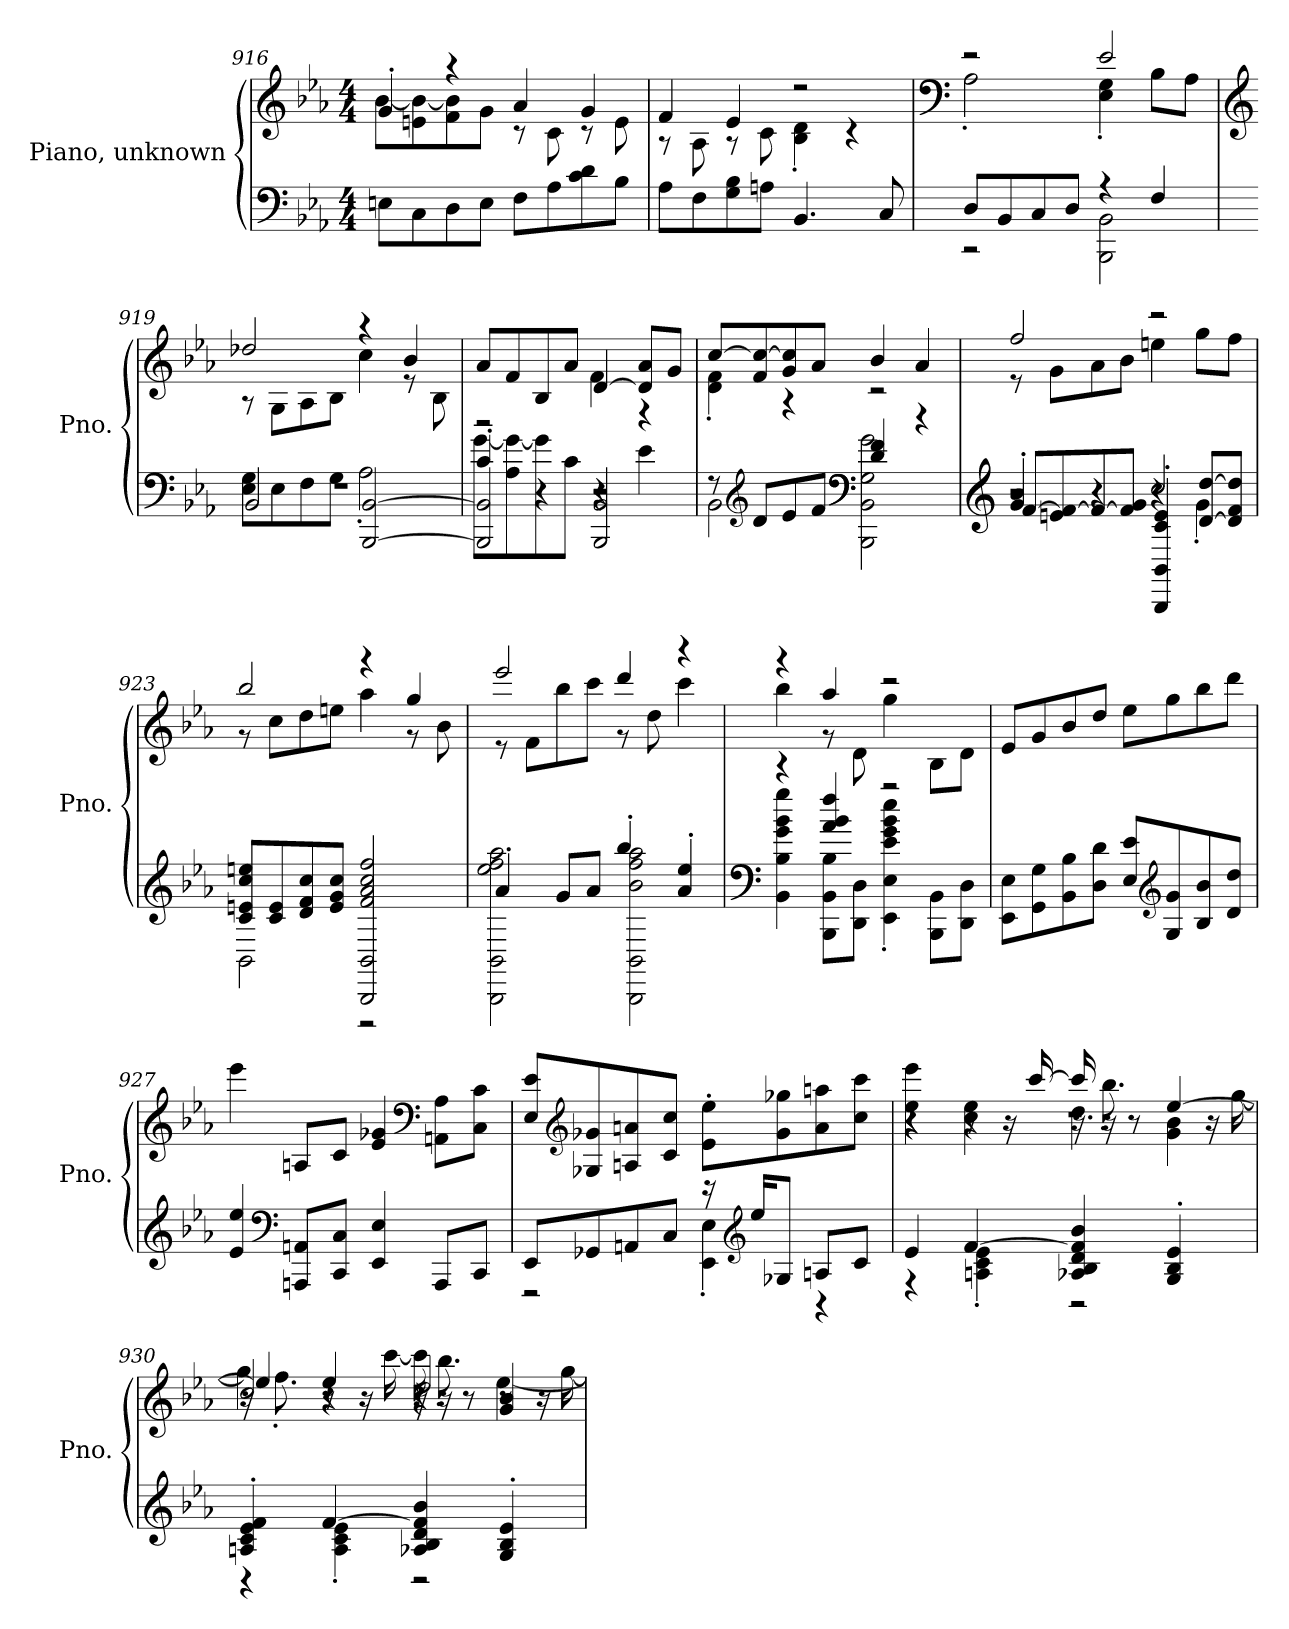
**kern	**kern
*part1	*part1
*staff2	*staff1
*I"Piano, unknown	*
*I'Pno.	*
*clefF4	*clefG2
*k[b-e-a-]	*k[b-e-a-]
*M4/4	*M4/4
=916	=916
*	*^
8En\L	4g'/	[8b-\L
8C\	.	8en\ 8b-\_
8D\	4r	8f\ 8b-\]
8E\J	.	8g\J
8F\L	4a-/	8r
8A-\	.	8c\
8c\ 8d\	4g/	8r
8B-\J	.	8e\
=917	=917	=917
8A-\L	4f/	8r
8F\	.	8A-\
8G\ 8B-\	4e-/	8r
8An\J	.	8c\
4.BB-/	2r	4B-\' 4d\'
.	.	4r
8C/	.	.
=918	=918	=918
*	*clefF4	*
*^	*	*
8D/L	2r	2r	2A-'\
8BB-/	.	.	.
8C/	.	.	.
8D/J	.	.	.
4r	2BBB-\ 2BB-\	2e-/	4E-\' 4G\'
4F/	.	.	8B-\L
.	.	.	8A-\J
*v	*v	*	*
!!LO:LB:g=z	!!
=919	=919	=919
*	*clefG2	*
*^	*	*
*	*^	*	*
1r	8E-\ 8G\L	2BB-/	2dd-X/	8r
.	8E-\	.	.	8G\L
.	8F\	.	.	8A-\
.	8G\J	.	.	8B-\J
.	2A-'\	[2BBB-/ [2BB-/	4r	4cc\
.	.	.	4b-/	8r
.	.	.	.	8B-\
=920	=920	=920	=920	=920
4c'/	[8g\L	2BBB-/] 2BB-/]	8a-/L	2r
.	8A-\ 8g\_	.	8f/	.
4r	8g\]	.	8B-/	.
.	8c\J	.	8a-/J	.
2r	4r	2BBB-/ 2BB-/	[4d/	4f\
.	4e-\	.	8d/] 8a-/L	4r
.	.	.	8g/J	.
*	*v	*v	*	*
=921	=921	=921	=921
8r	2BB-\	[8cc/L	4d\' 4f\'
*clefG2	*	*	*
8d/L	.	8f/ 8cc/_	.
8e-/	.	8g/ 8cc/]	4r
8f/J	.	8a-/J	.
*clefF4	*	*	*
4d/ 4f/	2BBB-\ 2BB-\ 2G\ 2g\	4b-/	2r
4r	.	4a-/	.
*v	*v	*	*
!!LO:LB:g=z	!!
=922	=922	=922
*clefG2	*	*
*^	*	*
*	*^	*	*
4g/' 4b-/'	2r	[8f/L	2ff/	8r
.	.	8en/ 8f/_	.	8g\L
4r	.	8f/_	.	8a-\
.	.	8f/] 8g/J	.	8b-\J
2cc/	4r	4BBB-/' 4BB-/' 4c/' 4e/'	2r	4een\
.	4g'\	[8d/ [8dd/L	.	8gg\L
.	.	8d/] 8f/ 8dd/]J	.	8ff\J
*	*v	*v	*	*
=923	=923	=923	=923
8c/ 8en/ 8cc/ 8een/L	2BB-\	2bb-/	8r
8c/ 8e/	.	.	8cc\L
8d/ 8f/ 8cc/	.	.	8dd\
8e/ 8g/ 8cc/J	.	.	8een\J
2BBB-/ 2BB-/ 2f/ 2a-/ 2cc/ 2ff/	2r	4r	4aa-\
.	.	4gg/	8r
.	.	.	8b-\
=924	=924	=924	=924
4a-'/	2BBB-\ 2BB-\ 2ee-\ 2ff\ 2aa-\	2eee-/	8r
.	.	.	8f\L
8g/L	.	.	8bb-\
8a-/J	.	.	8ccc\J
4bb-'/	2BBB-\ 2BB-\ 2b-\ 2ff\ 2aa-\	4ddd/	8r
.	.	.	8dd\
4a-/' 4ee-/'	.	4r	4ccc\
=925	=925	=925	=925
*clefF4	*	*	*
4r	4BB-\ 4B-\ 4g\ 4b-\ 4gg\	4r	4bb-\
4a-/ 4b-/ 4ff/	8BBB-\ 8BB-\ 8B-\L	4aa-/	8r
.	8DD\ 8D\J	.	8d\
2r	4EE-\' 4E-\' 4e-\' 4g\' 4b-\' 4ee-\'	2r	4gg\
.	8BBB-\ 8BB-\L	.	8B-\L
.	8DD\ 8D\J	.	8d\J
*v	*v	*	*
*	*v	*v
!!LO:LB:g=z
=926	=926
8EE-\ 8E-\L	8e-/L
8GG\ 8G\	8g/
8BB-\ 8B-\	8b-/
8D\ 8d\J	8dd/J
8E-/ 8e-/L	8ee-\L
*clefG2	*
8G/ 8g/	8gg\
8B-/ 8b-/	8bb-\
8d/ 8dd/J	8ddd\J
=927	=927
4e-/ 4ee-/	4eee-\
*clefF4	*
8AAAn/ 8AAn/L	8An/L
8CC/ 8C/J	8c/J
4EE-/ 4E-/	4e-/ 4g-X/
*	*clefF4
8AAA/L	8AAn\ 8A\L
8CC/J	8C\ 8c\J
=928	=928
*^	*
8EE-/L	2r	8E-/ 8e-/L
*	*	*clefG2
8GG-X/	.	8G-X/ 8g-X/
8AAn/	.	8An/ 8an/
8C/J	.	8c/ 8cc/J
16r	4EE-\' 4E-\'	8e-\' 8ee-\'L
*clefG2	*	*
16ee-/KL	.	.
8G-X/J	.	8g-\ 8gg-X\
8An/L	4r	8a\ 8aan\
8c/J	.	8cc\ 8ccc\J
!!LO:PB:g=z
=929	=929	=929
*	*	*^
*	*	*	*^
*	*	*	*	*^
4e-/	4r	1r	4r	4r	4ee-\ 4eee-\
[4f/	4An\' 4c\' 4e-\'	.	4cc\ 4ee-\	8r	4r
.	.	.	.	16r	.
.	.	.	.	[16ccc/	.
4A-X/ 4B-/ 4d/ 4f/] 4b-/	2r	.	4.dd\	16ccc/]	16r
.	.	.	.	16r	8.bb-'\
.	.	.	.	8r	.
4G/' 4B-/' 4e-/'	.	.	.	[4ee-/	4g\ 4b-\
.	.	.	16r	.	.
.	.	.	[16gg\	.	.
=930	=930	=930	=930	=930	=930
4An/' 4c/' 4e-/' 4f/'	4r	2cc/	4gg\]	4ee-/]	16r
.	.	.	.	.	8.ff'\
[4f/	4A\' 4c\' 4e-\'	.	8r	4ee-/	4r
.	.	.	16r	.	.
.	.	.	[16ccc\	.	.
4A-X/ 4B-/ 4d/ 4f/] 4b-/	2r	4r	16ccc\]	2dd/	16r
.	.	.	16r	.	8.bb-'\
.	.	.	8r	.	.
4G/' 4B-/' 4e-/'	.	4g/ 4b-/	8r	.	[4ee-\
.	.	.	16r	.	.
.	.	.	[16gg\	.	.
*v	*v	*	*	*	*
*	*v	*v	*v	*v
=	=
*-	*-
